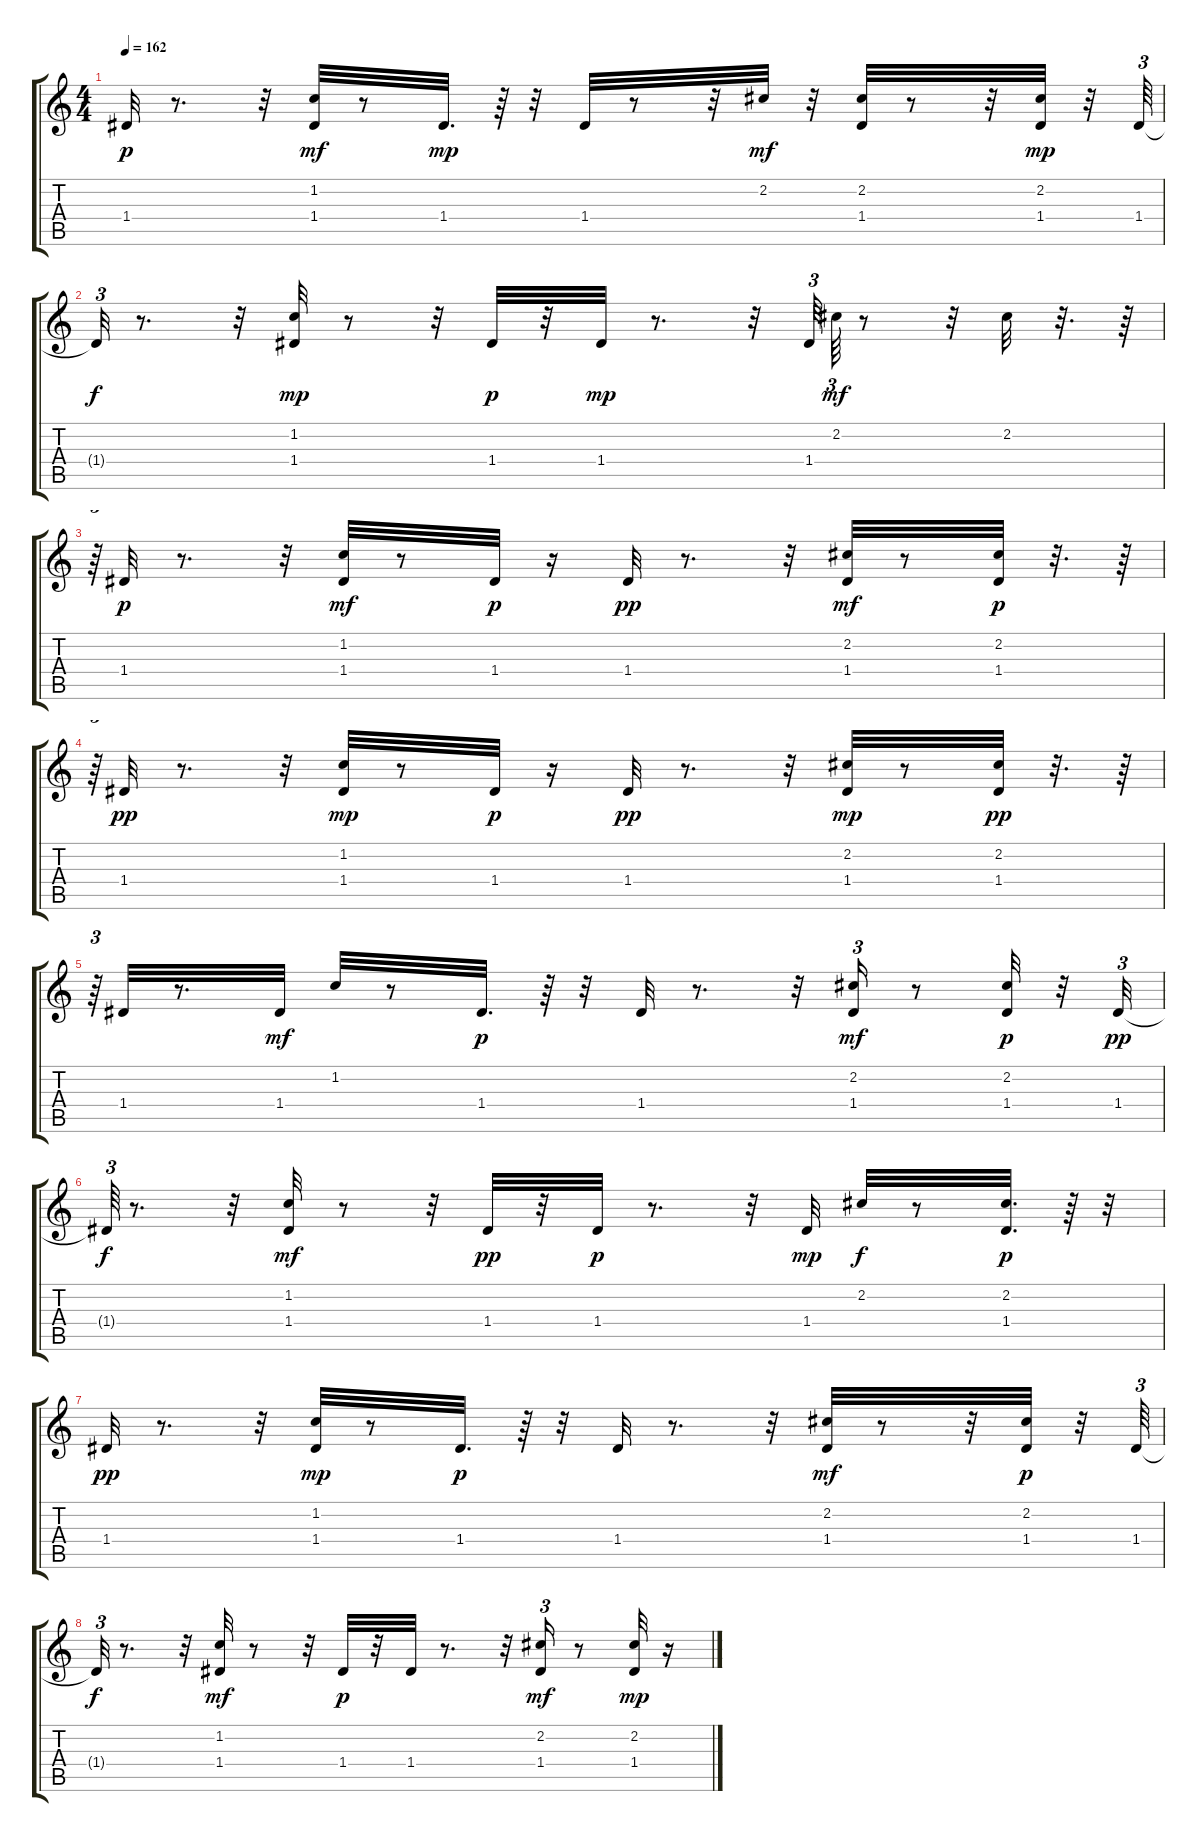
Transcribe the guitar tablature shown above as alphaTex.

\track "" {instrument acousticguitarsteel}
\staff {score tabs}
\tuning (E4 B3 G3 D3 A2 E2) {hide}
\ts (4 4)
\tempo 162
\clef g2
\ks c
1.4.32{dy p} r.8{d} r.32 (1.2 1.4).32{dy mf} r.8 1.4.32{d dy mp} r.64 r.32 1.4.32 r.8 r.32 2.2.32{dy mf} r.32 (2.2 1.4).32 r.8 r.32 (2.2 1.4).32{dy mp} r.32 1.4.64{tu (3 2)} |
1.4{t}.32{tu (3 2) dy f} r.8{d} r.32 (1.2 1.4).32{dy mp} r.8 r.32 1.4.32{dy p} r.32 1.4.32{dy mp} r.8{d} r.32 1.4.64{tu (3 2)} 2.2.64{tu (3 2) dy mf} r.8 r.32 2.2.32 r.32{d} r.64 |
r.64{tu (3 2)} 1.4.32{dy p} r.8{d} r.32 (1.2 1.4).32{dy mf} r.8 1.4.32{dy p} r.16 1.4.32{dy pp} r.8{d} r.32 (2.2 1.4).32{dy mf} r.8 (2.2 1.4).32{dy p} r.32{d} r.64 |
r.64{tu (3 2)} 1.4.32{dy pp} r.8{d} r.32 (1.2 1.4).32{dy mp} r.8 1.4.32{dy p} r.16 1.4.32{dy pp} r.8{d} r.32 (2.2 1.4).32{dy mp} r.8 (2.2 1.4).32{dy pp} r.32{d} r.64 |
r.64{tu (3 2)} 1.4.32 r.8{d} 1.4.32{dy mf} 1.2.32 r.8 1.4.32{d dy p} r.64 r.32 1.4.32 r.8{d} r.32 (2.2 1.4).16{tu (3 2) dy mf} r.8 (2.2 1.4).32{dy p} r.32 1.4.32{tu (3 2) dy pp} |
1.4{t}.64{tu (3 2) dy f} r.8{d} r.32 (1.2 1.4).32{dy mf} r.8 r.32 1.4.32{dy pp} r.32 1.4.32{dy p} r.8{d} r.32 1.4.32{dy mp} 2.2.32{dy f} r.8 (2.2 1.4).32{d dy p} r.64 r.32 |
1.4.32{dy pp} r.8{d} r.32 (1.2 1.4).32{dy mp} r.8 1.4.32{d dy p} r.64 r.32 1.4.32 r.8{d} r.32 (2.2 1.4).32{dy mf} r.8 r.32 (2.2 1.4).32{dy p} r.32 1.4.64{tu (3 2)} |
1.4{t}.32{tu (3 2) dy f} r.8{d} r.32 (1.2 1.4).32{dy mf} r.8 r.32 1.4.32{dy p} r.32 1.4.32 r.8{d} r.32 (2.2 1.4).16{tu (3 2) dy mf} r.8 (2.2 1.4).32{dy mp} r.16
